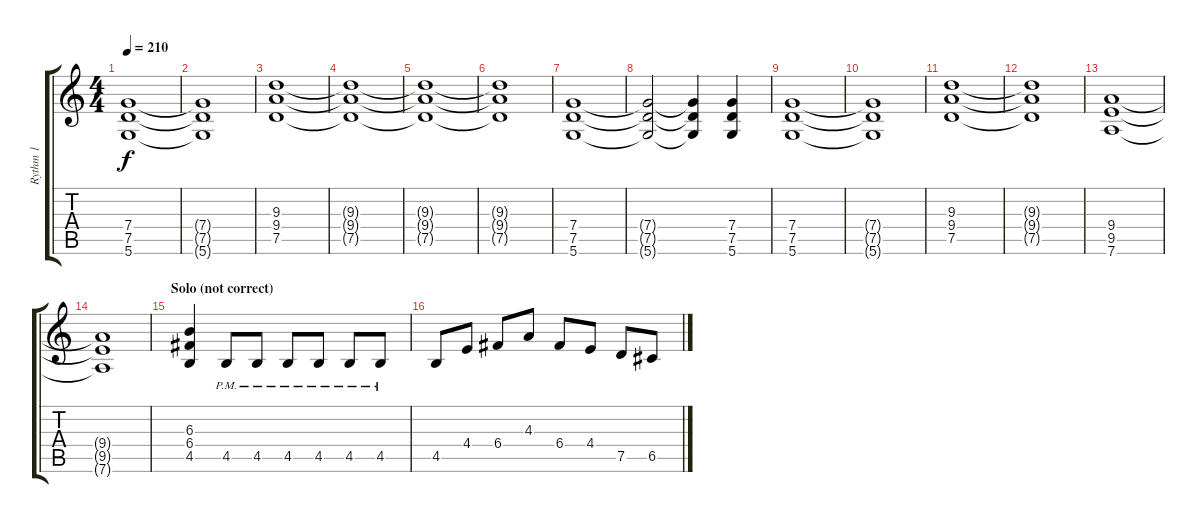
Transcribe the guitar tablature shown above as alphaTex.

\track ("Rythm 1" "Rythm 1") {instrument overdrivenguitar}
\staff {score tabs}
\tuning (D4 A3 F3 C3 G2 D2) {hide}
\ts (4 4)
\tempo 210
\clef g2
\ks c
(7.4 7.5 5.6).1{dy f} |
(7.4{t} 7.5{t} 5.6{t}).1 |
(9.3 9.4 7.5).1 |
(9.3{t} 9.4{t} 7.5{t}).1 |
(9.3{t} 9.4{t} 7.5{t}).1 |
(9.3{t} 9.4{t} 7.5{t}).1 |
(7.4 7.5 5.6).1 |
(7.4{t} 7.5{t} 5.6{t}).2 (7.4{t} 7.5{t} 5.6{t}).4 (7.4 7.5 5.6).4 |
(7.4 7.5 5.6).1 |
(7.4{t} 7.5{t} 5.6{t}).1 |
(9.3 9.4 7.5).1 |
(9.3{t} 9.4{t} 7.5{t}).1 |
(9.4 9.5 7.6).1 |
(9.4{t} 9.5{t} 7.6{t}).1 |
\section ("" "Solo (not correct)")
(6.3 6.4 4.5).4 4.5{pm}.8 4.5{pm}.8 4.5{pm}.8 4.5{pm}.8 4.5{pm}.8 4.5{pm}.8 |
4.5.8 4.4.8 6.4.8 4.3.8 6.4.8 4.4.8 7.5.8 6.5.8
